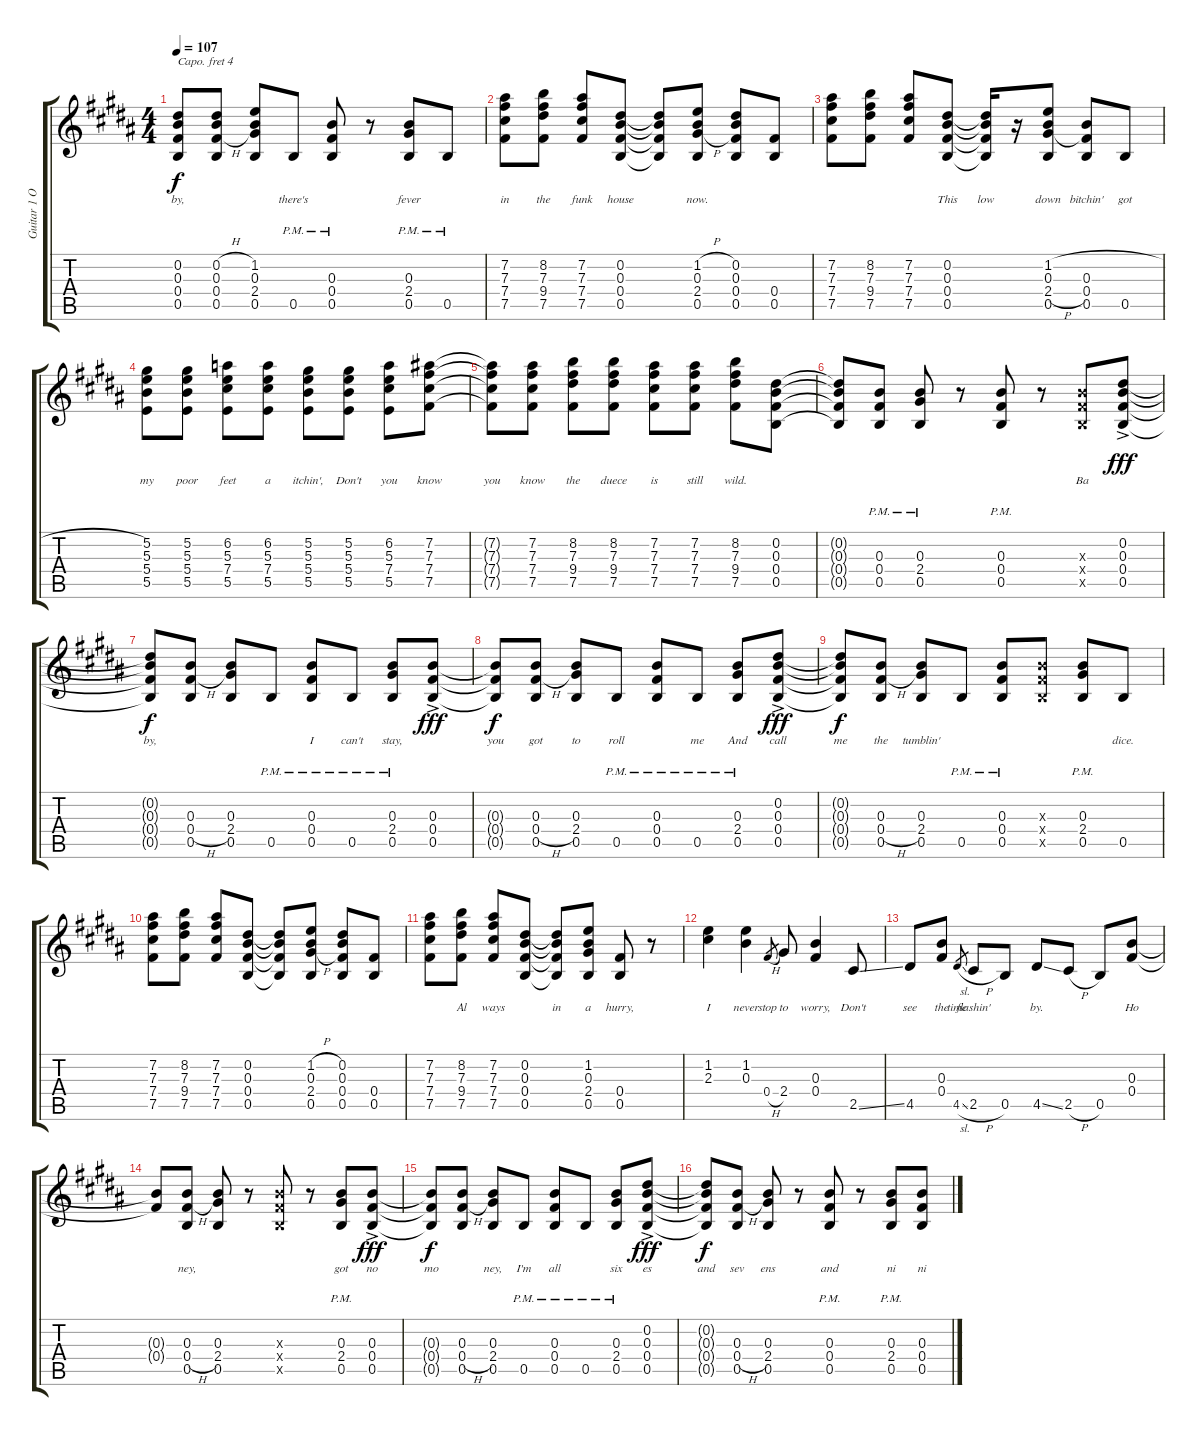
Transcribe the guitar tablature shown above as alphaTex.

\track ("Guitar 1 Open G/Capo4" "Guitar 1 O") {instrument electricguitarjazz}
\staff {score tabs}
\capo 4
\tuning (D4 B3 G3 D3 G2 D2) {hide}
\ts (4 4)
\tempo 107
\clef g2
\ks b
(0.2{t} 0.3{t} 0.4{t} 0.5{t}).8{lyrics (0 "by,") lyrics (1 "") lyrics (2 "") lyrics (3 "") lyrics (4 "") dy f} (0.2{h} 0.3 0.4{h} 0.5).8{lyrics (0 "") lyrics (1 "") lyrics (2 "") lyrics (3 "") lyrics (4 "")} (1.2 0.3 2.4 0.5).8{lyrics (0 "") lyrics (1 "") lyrics (2 "") lyrics (3 "") lyrics (4 "")} 0.5{pm}.8{lyrics (0 "there's") lyrics (1 "") lyrics (2 "") lyrics (3 "") lyrics (4 "")} (0.3{pm} 0.4{pm} 0.5{pm}).8{lyrics (0 "") lyrics (1 "") lyrics (2 "") lyrics (3 "") lyrics (4 "")} r.8 (0.3{pm} 2.4{pm} 0.5{pm}).8{lyrics (0 "fever") lyrics (1 "") lyrics (2 "") lyrics (3 "") lyrics (4 "")} 0.5{pm}.8{lyrics (0 "") lyrics (1 "") lyrics (2 "") lyrics (3 "") lyrics (4 "")} |
(7.2 7.3 7.4 7.5).8{lyrics (0 "in") lyrics (1 "") lyrics (2 "") lyrics (3 "") lyrics (4 "")} (8.2 7.3 9.4 7.5).8{lyrics (0 "the") lyrics (1 "") lyrics (2 "") lyrics (3 "") lyrics (4 "")} (7.2 7.3 7.4 7.5).8{lyrics (0 "funk") lyrics (1 "") lyrics (2 "") lyrics (3 "") lyrics (4 "")} (0.2 0.3 0.4 0.5).8{lyrics (0 "house") lyrics (1 "") lyrics (2 "") lyrics (3 "") lyrics (4 "")} (0.2{t} 0.3{t} 0.4{t} 0.5{t}).8{lyrics (0 "") lyrics (1 "") lyrics (2 "") lyrics (3 "") lyrics (4 "")} (1.2{h} 0.3 2.4{h} 0.5).8{lyrics (0 "now.") lyrics (1 "") lyrics (2 "") lyrics (3 "") lyrics (4 "")} (0.2 0.3 0.4 0.5).8{lyrics (0 "") lyrics (1 "") lyrics (2 "") lyrics (3 "") lyrics (4 "")} (0.4 0.5).8{lyrics (0 "") lyrics (1 "") lyrics (2 "") lyrics (3 "") lyrics (4 "")} |
(7.2 7.3 7.4 7.5).8{lyrics (0 "") lyrics (1 "") lyrics (2 "") lyrics (3 "") lyrics (4 "")} (8.2 7.3 9.4 7.5).8{lyrics (0 "") lyrics (1 "") lyrics (2 "") lyrics (3 "") lyrics (4 "")} (7.2 7.3 7.4 7.5).8{lyrics (0 "") lyrics (1 "") lyrics (2 "") lyrics (3 "") lyrics (4 "")} (0.2 0.3 0.4 0.5).8{lyrics (0 "This") lyrics (1 "") lyrics (2 "") lyrics (3 "") lyrics (4 "")} (0.2{t} 0.3{t} 0.4{t} 0.5{t}).16{lyrics (0 "low") lyrics (1 "") lyrics (2 "") lyrics (3 "") lyrics (4 "")} r.16 (1.2{h} 0.3 2.4{h} 0.5).8{lyrics (0 "down") lyrics (1 "") lyrics (2 "") lyrics (3 "") lyrics (4 "")} (0.3 0.4 0.5).8{lyrics (0 "bitchin'") lyrics (1 "") lyrics (2 "") lyrics (3 "") lyrics (4 "")} 0.5.8{lyrics (0 "got") lyrics (1 "") lyrics (2 "") lyrics (3 "") lyrics (4 "")} |
(5.2 5.3 5.4 5.5).8{lyrics (0 "my") lyrics (1 "") lyrics (2 "") lyrics (3 "") lyrics (4 "")} (5.2 5.3 5.4 5.5).8{lyrics (0 "poor") lyrics (1 "") lyrics (2 "") lyrics (3 "") lyrics (4 "")} (6.2 5.3 7.4 5.5).8{lyrics (0 "feet") lyrics (1 "") lyrics (2 "") lyrics (3 "") lyrics (4 "")} (6.2 5.3 7.4 5.5).8{lyrics (0 "a") lyrics (1 "") lyrics (2 "") lyrics (3 "") lyrics (4 "")} (5.2 5.3 5.4 5.5).8{lyrics (0 "itchin',") lyrics (1 "") lyrics (2 "") lyrics (3 "") lyrics (4 "")} (5.2 5.3 5.4 5.5).8{lyrics (0 "Don't") lyrics (1 "") lyrics (2 "") lyrics (3 "") lyrics (4 "")} (6.2 5.3 7.4 5.5).8{lyrics (0 "you") lyrics (1 "") lyrics (2 "") lyrics (3 "") lyrics (4 "")} (7.2 7.3 7.4 7.5).8{lyrics (0 "know") lyrics (1 "") lyrics (2 "") lyrics (3 "") lyrics (4 "")} |
(7.2{t} 7.3{t} 7.4{t} 7.5{t}).8{lyrics (0 "you") lyrics (1 "") lyrics (2 "") lyrics (3 "") lyrics (4 "")} (7.2 7.3 7.4 7.5).8{lyrics (0 "know") lyrics (1 "") lyrics (2 "") lyrics (3 "") lyrics (4 "")} (8.2 7.3 9.4 7.5).8{lyrics (0 "the") lyrics (1 "") lyrics (2 "") lyrics (3 "") lyrics (4 "")} (8.2 7.3 9.4 7.5).8{lyrics (0 "duece") lyrics (1 "") lyrics (2 "") lyrics (3 "") lyrics (4 "")} (7.2 7.3 7.4 7.5).8{lyrics (0 "is") lyrics (1 "") lyrics (2 "") lyrics (3 "") lyrics (4 "")} (7.2 7.3 7.4 7.5).8{lyrics (0 "still") lyrics (1 "") lyrics (2 "") lyrics (3 "") lyrics (4 "")} (8.2 7.3 9.4 7.5).8{lyrics (0 "wild.") lyrics (1 "") lyrics (2 "") lyrics (3 "") lyrics (4 "")} (0.2 0.3 0.4 0.5).8{lyrics (0 "") lyrics (1 "") lyrics (2 "") lyrics (3 "") lyrics (4 "")} |
(0.2{t} 0.3{t} 0.4{t} 0.5{t}).8{lyrics (0 "") lyrics (1 "") lyrics (2 "") lyrics (3 "") lyrics (4 "")} (0.3{pm} 0.4{pm} 0.5{pm}).8{lyrics (0 "") lyrics (1 "") lyrics (2 "") lyrics (3 "") lyrics (4 "")} (0.3{pm} 2.4{pm} 0.5{pm}).8{lyrics (0 "") lyrics (1 "") lyrics (2 "") lyrics (3 "") lyrics (4 "")} r.8 (0.3{pm} 0.4{pm} 0.5{pm}).8{lyrics (0 "") lyrics (1 "") lyrics (2 "") lyrics (3 "") lyrics (4 "")} r.8 (0.3{x} 0.4{x} 0.5{x}).8{lyrics (0 "Ba") lyrics (1 "") lyrics (2 "") lyrics (3 "") lyrics (4 "")} (0.2{ac} 0.3{ac} 0.4{ac} 0.5{ac}).8{lyrics (0 "") lyrics (1 "") lyrics (2 "") lyrics (3 "") lyrics (4 "") dy fff} |
(0.2{t} 0.3{t} 0.4{t} 0.5{t}).8{lyrics (0 "by,") lyrics (1 "") lyrics (2 "") lyrics (3 "") lyrics (4 "") dy f} (0.3 0.4{h} 0.5).8{lyrics (0 "") lyrics (1 "") lyrics (2 "") lyrics (3 "") lyrics (4 "")} (0.3 2.4 0.5).8{lyrics (0 "") lyrics (1 "") lyrics (2 "") lyrics (3 "") lyrics (4 "")} 0.5{pm}.8{lyrics (0 "") lyrics (1 "") lyrics (2 "") lyrics (3 "") lyrics (4 "")} (0.3{pm} 0.4{pm} 0.5{pm}).8{lyrics (0 "I") lyrics (1 "") lyrics (2 "") lyrics (3 "") lyrics (4 "")} 0.5{pm}.8{lyrics (0 "can't") lyrics (1 "") lyrics (2 "") lyrics (3 "") lyrics (4 "")} (0.3{pm} 2.4{pm} 0.5{pm}).8{lyrics (0 "stay,") lyrics (1 "") lyrics (2 "") lyrics (3 "") lyrics (4 "")} (0.3{ac} 0.4{ac} 0.5{ac}).8{lyrics (0 "") lyrics (1 "") lyrics (2 "") lyrics (3 "") lyrics (4 "") dy fff} |
(0.3{t} 0.4{t} 0.5{t}).8{lyrics (0 "you") lyrics (1 "") lyrics (2 "") lyrics (3 "") lyrics (4 "") dy f} (0.3 0.4{h} 0.5).8{lyrics (0 "got") lyrics (1 "") lyrics (2 "") lyrics (3 "") lyrics (4 "")} (0.3 2.4 0.5).8{lyrics (0 "to") lyrics (1 "") lyrics (2 "") lyrics (3 "") lyrics (4 "")} 0.5{pm}.8{lyrics (0 "roll") lyrics (1 "") lyrics (2 "") lyrics (3 "") lyrics (4 "")} (0.3{pm} 0.4{pm} 0.5{pm}).8{lyrics (0 "") lyrics (1 "") lyrics (2 "") lyrics (3 "") lyrics (4 "")} 0.5{pm}.8{lyrics (0 "me") lyrics (1 "") lyrics (2 "") lyrics (3 "") lyrics (4 "")} (0.3{pm} 2.4{pm} 0.5{pm}).8{lyrics (0 "And") lyrics (1 "") lyrics (2 "") lyrics (3 "") lyrics (4 "")} (0.2{ac} 0.3{ac} 0.4{ac} 0.5{ac}).8{lyrics (0 "call") lyrics (1 "") lyrics (2 "") lyrics (3 "") lyrics (4 "") dy fff} |
(0.2{t} 0.3{t} 0.4{t} 0.5{t}).8{lyrics (0 "me") lyrics (1 "") lyrics (2 "") lyrics (3 "") lyrics (4 "") dy f} (0.3 0.4{h} 0.5).8{lyrics (0 "the") lyrics (1 "") lyrics (2 "") lyrics (3 "") lyrics (4 "")} (0.3 2.4 0.5).8{lyrics (0 "tumblin'") lyrics (1 "") lyrics (2 "") lyrics (3 "") lyrics (4 "")} 0.5{pm}.8{lyrics (0 "") lyrics (1 "") lyrics (2 "") lyrics (3 "") lyrics (4 "")} (0.3{pm} 0.4{pm} 0.5{pm}).8{lyrics (0 "") lyrics (1 "") lyrics (2 "") lyrics (3 "") lyrics (4 "")} (0.3{x} 0.4{x} 0.5{x}).8{lyrics (0 "") lyrics (1 "") lyrics (2 "") lyrics (3 "") lyrics (4 "")} (0.3{pm} 2.4{pm} 0.5{pm}).8{lyrics (0 "") lyrics (1 "") lyrics (2 "") lyrics (3 "") lyrics (4 "")} 0.5.8{lyrics (0 "dice.") lyrics (1 "") lyrics (2 "") lyrics (3 "") lyrics (4 "")} |
(7.2 7.3 7.4 7.5).8{lyrics (0 "") lyrics (1 "") lyrics (2 "") lyrics (3 "") lyrics (4 "")} (8.2 7.3 9.4 7.5).8{lyrics (0 "") lyrics (1 "") lyrics (2 "") lyrics (3 "") lyrics (4 "")} (7.2 7.3 7.4 7.5).8{lyrics (0 "") lyrics (1 "") lyrics (2 "") lyrics (3 "") lyrics (4 "")} (0.2 0.3 0.4 0.5).8{lyrics (0 "") lyrics (1 "") lyrics (2 "") lyrics (3 "") lyrics (4 "")} (0.2{t} 0.3{t} 0.4{t} 0.5{t}).8{lyrics (0 "") lyrics (1 "") lyrics (2 "") lyrics (3 "") lyrics (4 "")} (1.2{h} 0.3 2.4{h} 0.5).8{lyrics (0 "") lyrics (1 "") lyrics (2 "") lyrics (3 "") lyrics (4 "")} (0.2 0.3 0.4 0.5).8{lyrics (0 "") lyrics (1 "") lyrics (2 "") lyrics (3 "") lyrics (4 "")} (0.4 0.5).8{lyrics (0 "") lyrics (1 "") lyrics (2 "") lyrics (3 "") lyrics (4 "")} |
(7.2 7.3 7.4 7.5).8{lyrics (0 "") lyrics (1 "") lyrics (2 "") lyrics (3 "") lyrics (4 "")} (8.2 7.3 9.4 7.5).8{lyrics (0 "Al") lyrics (1 "") lyrics (2 "") lyrics (3 "") lyrics (4 "")} (7.2 7.3 7.4 7.5).8{lyrics (0 "ways") lyrics (1 "") lyrics (2 "") lyrics (3 "") lyrics (4 "")} (0.2 0.3 0.4 0.5).8{lyrics (0 "") lyrics (1 "") lyrics (2 "") lyrics (3 "") lyrics (4 "")} (0.2{t} 0.3{t} 0.4{t} 0.5{t}).8{lyrics (0 "in") lyrics (1 "") lyrics (2 "") lyrics (3 "") lyrics (4 "")} (1.2 0.3 2.4 0.5).8{lyrics (0 "a") lyrics (1 "") lyrics (2 "") lyrics (3 "") lyrics (4 "")} (0.4 0.5).8{lyrics (0 "hurry,") lyrics (1 "") lyrics (2 "") lyrics (3 "") lyrics (4 "")} r.8 |
(1.2 2.3).4{lyrics (0 "I") lyrics (1 "") lyrics (2 "") lyrics (3 "") lyrics (4 "")} (1.2 0.3).4{lyrics (0 "never") lyrics (1 "") lyrics (2 "") lyrics (3 "") lyrics (4 "")} 0.4{h}.8{lyrics (0 "stop") lyrics (1 "") lyrics (2 "") lyrics (3 "") lyrics (4 "") gr} 2.4.8{lyrics (0 "to") lyrics (1 "") lyrics (2 "") lyrics (3 "") lyrics (4 "")} (0.3 0.4).4{lyrics (0 "worry,") lyrics (1 "") lyrics (2 "") lyrics (3 "") lyrics (4 "")} 2.5{ss}.8{lyrics (0 "Don't") lyrics (1 "") lyrics (2 "") lyrics (3 "") lyrics (4 "")} |
4.5.8{lyrics (0 "see") lyrics (1 "") lyrics (2 "") lyrics (3 "") lyrics (4 "")} (0.3 0.4).8{lyrics (0 "the") lyrics (1 "") lyrics (2 "") lyrics (3 "") lyrics (4 "")} 4.5{sl}.8{lyrics (0 "time") lyrics (1 "") lyrics (2 "") lyrics (3 "") lyrics (4 "") gr} 2.5{h}.8{lyrics (0 "flashin'") lyrics (1 "") lyrics (2 "") lyrics (3 "") lyrics (4 "")} 0.5.8{lyrics (0 "") lyrics (1 "") lyrics (2 "") lyrics (3 "") lyrics (4 "")} 4.5{ss}.8{lyrics (0 "by.") lyrics (1 "") lyrics (2 "") lyrics (3 "") lyrics (4 "")} 2.5{h}.8{lyrics (0 "") lyrics (1 "") lyrics (2 "") lyrics (3 "") lyrics (4 "")} 0.5.8{lyrics (0 "") lyrics (1 "") lyrics (2 "") lyrics (3 "") lyrics (4 "")} (0.3 0.4).8{lyrics (0 "Ho") lyrics (1 "") lyrics (2 "") lyrics (3 "") lyrics (4 "")} |
(0.3{t} 0.4{t}).8{lyrics (0 "") lyrics (1 "") lyrics (2 "") lyrics (3 "") lyrics (4 "")} (0.3 0.4{h} 0.5).8{lyrics (0 "ney,") lyrics (1 "") lyrics (2 "") lyrics (3 "") lyrics (4 "")} (0.3 2.4 0.5).8{lyrics (0 "") lyrics (1 "") lyrics (2 "") lyrics (3 "") lyrics (4 "")} r.8 (0.3{x} 0.4{x} 0.5{x}).8{lyrics (0 "") lyrics (1 "") lyrics (2 "") lyrics (3 "") lyrics (4 "")} r.8 (0.3{pm} 2.4{pm} 0.5{pm}).8{lyrics (0 "got") lyrics (1 "") lyrics (2 "") lyrics (3 "") lyrics (4 "")} (0.3{ac} 0.4{ac} 0.5{ac}).8{lyrics (0 "no") lyrics (1 "") lyrics (2 "") lyrics (3 "") lyrics (4 "") dy fff} |
(0.3{t} 0.4{t} 0.5{t}).8{lyrics (0 "mo") lyrics (1 "") lyrics (2 "") lyrics (3 "") lyrics (4 "") dy f} (0.3 0.4{h} 0.5).8{lyrics (0 "") lyrics (1 "") lyrics (2 "") lyrics (3 "") lyrics (4 "")} (0.3 2.4 0.5).8{lyrics (0 "ney,") lyrics (1 "") lyrics (2 "") lyrics (3 "") lyrics (4 "")} 0.5{pm}.8{lyrics (0 "I'm") lyrics (1 "") lyrics (2 "") lyrics (3 "") lyrics (4 "")} (0.3{pm} 0.4{pm} 0.5{pm}).8{lyrics (0 "all") lyrics (1 "") lyrics (2 "") lyrics (3 "") lyrics (4 "")} 0.5{pm}.8{lyrics (0 "") lyrics (1 "") lyrics (2 "") lyrics (3 "") lyrics (4 "")} (0.3{pm} 2.4{pm} 0.5{pm}).8{lyrics (0 "six") lyrics (1 "") lyrics (2 "") lyrics (3 "") lyrics (4 "")} (0.2{ac} 0.3{ac} 0.4{ac} 0.5{ac}).8{lyrics (0 "es") lyrics (1 "") lyrics (2 "") lyrics (3 "") lyrics (4 "") dy fff} |
(0.2{t} 0.3{t} 0.4{t} 0.5{t}).8{lyrics (0 "and") lyrics (1 "") lyrics (2 "") lyrics (3 "") lyrics (4 "") dy f} (0.3 0.4{h} 0.5).8{lyrics (0 "sev") lyrics (1 "") lyrics (2 "") lyrics (3 "") lyrics (4 "")} (0.3 2.4 0.5).8{lyrics (0 "ens") lyrics (1 "") lyrics (2 "") lyrics (3 "") lyrics (4 "")} r.8 (0.3{pm} 0.4{pm} 0.5{pm}).8{lyrics (0 "and") lyrics (1 "") lyrics (2 "") lyrics (3 "") lyrics (4 "")} r.8 (0.3{pm} 2.4{pm} 0.5{pm}).8{lyrics (0 "ni") lyrics (1 "") lyrics (2 "") lyrics (3 "") lyrics (4 "")} (0.3 0.4 0.5).8{lyrics (0 "ni") lyrics (1 "") lyrics (2 "") lyrics (3 "") lyrics (4 "")}
